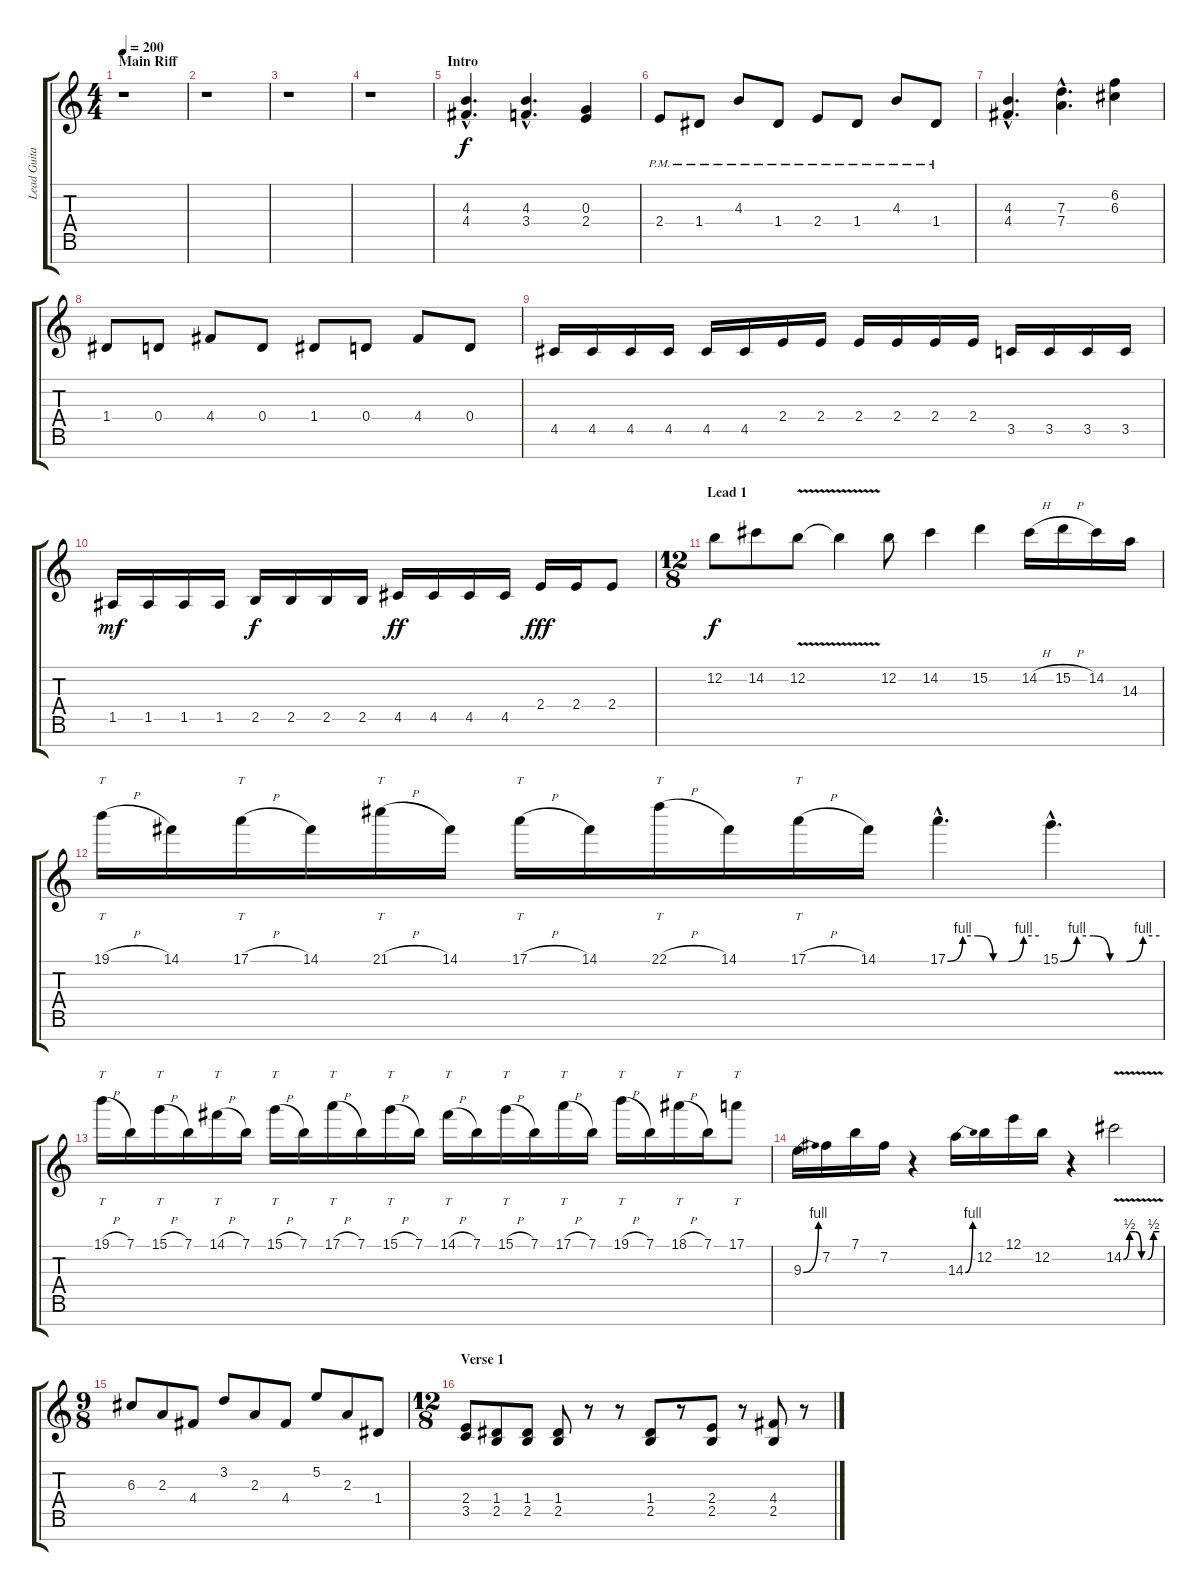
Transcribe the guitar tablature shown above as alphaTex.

\track ("Lead Guitar 1" "Lead Guita") {instrument overdrivenguitar}
\staff {score tabs}
\tuning (E4 B3 G3 D3 A2 E2 B1) {hide}
\ts (4 4)
\section ("" "Main Riff")
\tempo 200
\clef g2
\ks c
r.1{dy f instrument overdrivenguitar} |
r.1 |
r.1 |
r.1 |
\section ("" "Intro")
(4.3{hac} 4.4{hac}).4{d} (4.3{hac} 3.4{hac}).4{d} (0.3 2.4).4 |
2.4{pm}.8 1.4{pm}.8 4.3{pm}.8 1.4{pm}.8 2.4{pm}.8 1.4{pm}.8 4.3{pm}.8 1.4{pm}.8 |
(4.3{hac} 4.4{hac}).4{d} (7.3{hac} 7.4{hac}).4{d} (6.2 6.3).4 |
1.4.8 0.4.8 4.4.8 0.4.8 1.4.8 0.4.8 4.4.8 0.4.8 |
4.5.16 4.5.16 4.5.16 4.5.16 4.5.16 4.5.16 2.4.16 2.4.16 2.4.16 2.4.16 2.4.16 2.4.16 3.5.16 3.5.16 3.5.16 3.5.16 |
1.5.16{dy mf} 1.5.16 1.5.16 1.5.16 2.5.16{dy f} 2.5.16 2.5.16 2.5.16 4.5.16{dy ff} 4.5.16 4.5.16 4.5.16 2.4.16{dy fff} 2.4.16 2.4.8 |
\ts (12 8)
\section ("" "Lead 1")
12.2.8{dy f} 14.2.8 12.2{v}.8 12.2{t}.4 12.2.8 14.2.4 15.2.4 14.2{h}.16 15.2{h}.16 14.2.16 14.3.16 |
19.1{h}.16{tt} 14.1.16 17.1{h}.16{tt} 14.1.16 21.1{h}.16{tt} 14.1.16 17.1{h}.16{tt} 14.1.16 22.1{h}.16{tt} 14.1.16 17.1{h}.16{tt} 14.1.16 17.1{be (custom 0 0 10 4 20 4 30 0 40 0 50 4 60 4) hac}.4{d} 15.1{be (custom 0 0 10 4 20 4 30 0 40 0 50 4 60 4) hac}.4{d} |
19.1{h}.16{tt} 7.1.16 15.1{h}.16{tt} 7.1.16 14.1{h}.16{tt} 7.1.16 15.1{h}.16{tt} 7.1.16 17.1{h}.16{tt} 7.1.16 15.1{h}.16{tt} 7.1.16 14.1{h}.16{tt} 7.1.16 15.1{h}.16{tt} 7.1.16 17.1{h}.16{tt} 7.1.16 19.1{h}.16{tt} 7.1.16 18.1{h}.16{tt} 7.1.16 17.1.8{tt} |
9.3{be (bend 0 0 60 4)}.16 7.2.16 7.1.16 7.2.16 r.4 14.3{be (bend 0 0 60 4)}.16 12.2.16 12.1.16 12.2.16 r.4 14.2{be (custom 0 0 10 2 20 2 30 0 40 0 50 2 60 2) v}.2 |
\ts (9 8)
6.3.8 2.3.8 4.4.8 3.2.8 2.3.8 4.4.8 5.2.8 2.3.8 1.4.8 |
\ts (12 8)
\section ("" "Verse 1")
(2.4 3.5).8 (1.4 2.5).8 (1.4 2.5).8 (1.4 2.5).8 r.8 r.8 (1.4 2.5).8 r.8 (2.4 2.5).8 r.8 (4.4 2.5).8 r.8
